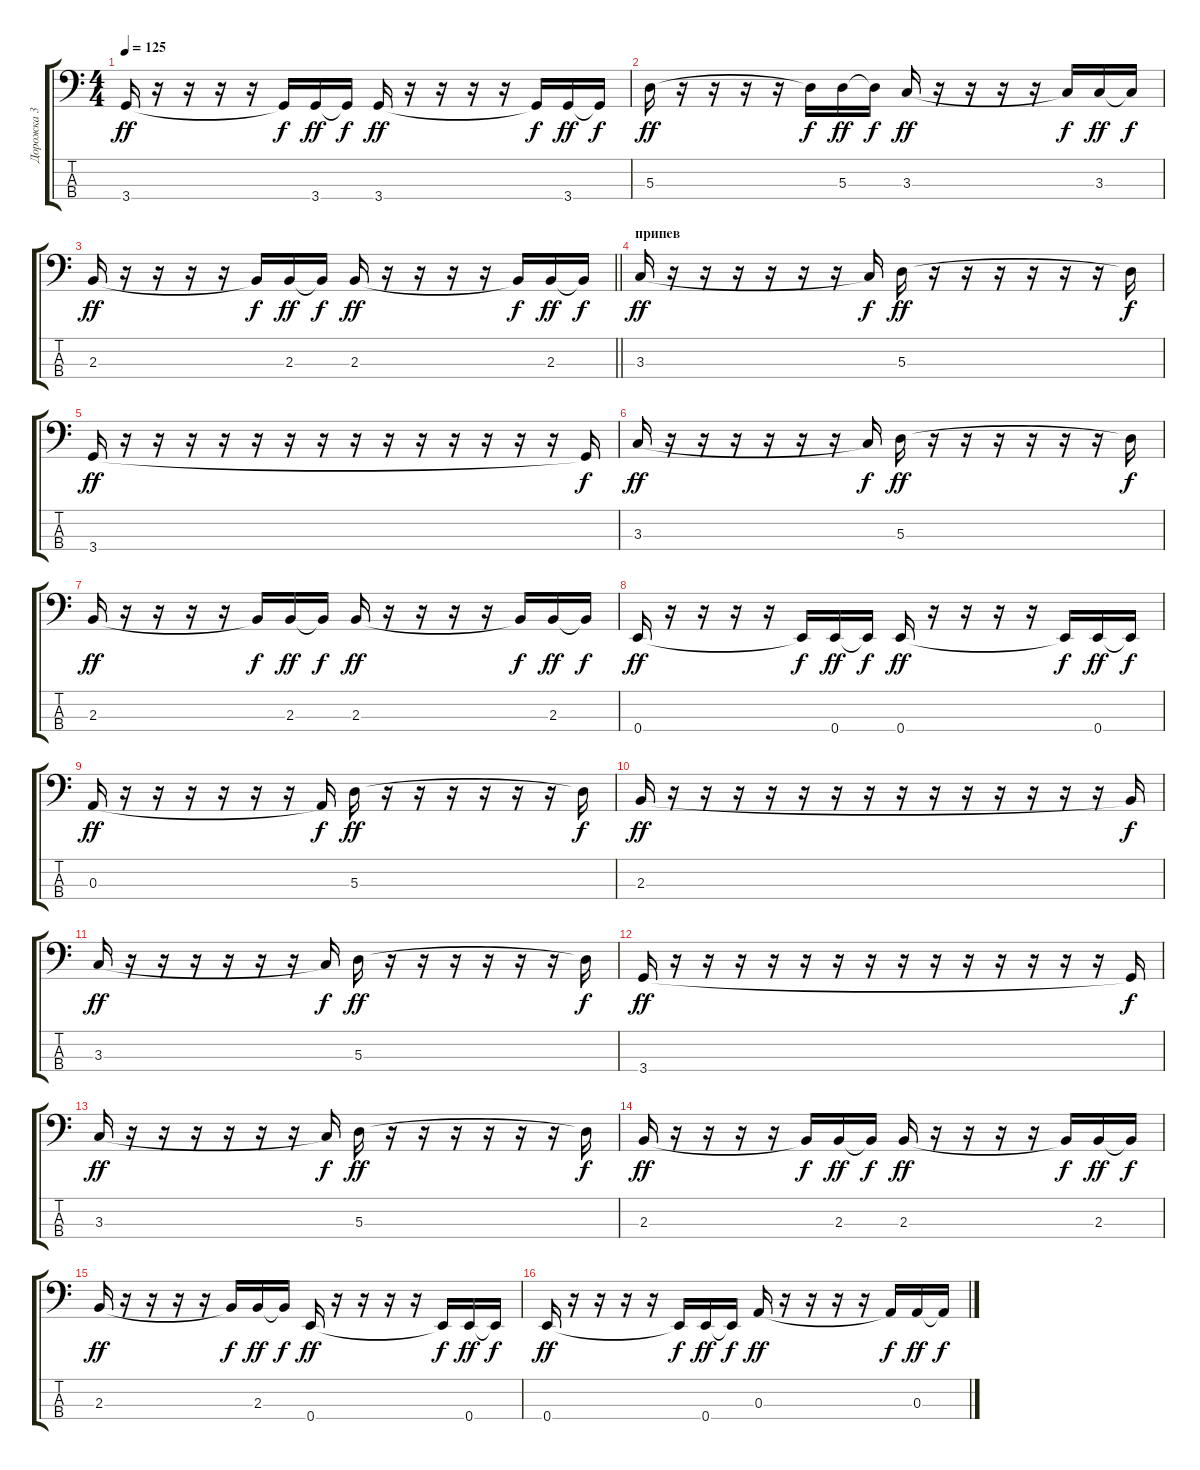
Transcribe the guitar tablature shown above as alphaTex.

\track ("Дорожка 3" "Дорожка 3") {instrument electricbassfinger}
\staff {score tabs}
\tuning (G2 D2 A1 E1) {hide}
\ts (4 4)
\tempo 125
\clef f4
\ks c
3.4.16{dy ff} r.16 r.16 r.16 r.16 3.4{t}.16{dy f} 3.4.16{dy ff} 3.4{t}.16{dy f} 3.4.16{dy ff} r.16 r.16 r.16 r.16 3.4{t}.16{dy f} 3.4.16{dy ff} 3.4{t}.16{dy f} |
5.3.16{dy ff} r.16 r.16 r.16 r.16 5.3{t}.16{dy f} 5.3.16{dy ff} 5.3{t}.16{dy f} 3.3.16{dy ff} r.16 r.16 r.16 r.16 3.3{t}.16{dy f} 3.3.16{dy ff} 3.3{t}.16{dy f} |
\barLineRight lightlight
2.3.16{dy ff} r.16 r.16 r.16 r.16 2.3{t}.16{dy f} 2.3.16{dy ff} 2.3{t}.16{dy f} 2.3.16{dy ff} r.16 r.16 r.16 r.16 2.3{t}.16{dy f} 2.3.16{dy ff} 2.3{t}.16{dy f} |
\section ("" "припев")
3.3.16{dy ff} r.16 r.16 r.16 r.16 r.16 r.16 3.3{t}.16{dy f} 5.3.16{dy ff} r.16 r.16 r.16 r.16 r.16 r.16 5.3{t}.16{dy f} |
3.4.16{dy ff} r.16 r.16 r.16 r.16 r.16 r.16 r.16 r.16 r.16 r.16 r.16 r.16 r.16 r.16 3.4{t}.16{dy f} |
3.3.16{dy ff} r.16 r.16 r.16 r.16 r.16 r.16 3.3{t}.16{dy f} 5.3.16{dy ff} r.16 r.16 r.16 r.16 r.16 r.16 5.3{t}.16{dy f} |
2.3.16{dy ff} r.16 r.16 r.16 r.16 2.3{t}.16{dy f} 2.3.16{dy ff} 2.3{t}.16{dy f} 2.3.16{dy ff} r.16 r.16 r.16 r.16 2.3{t}.16{dy f} 2.3.16{dy ff} 2.3{t}.16{dy f} |
0.4.16{dy ff} r.16 r.16 r.16 r.16 0.4{t}.16{dy f} 0.4.16{dy ff} 0.4{t}.16{dy f} 0.4.16{dy ff} r.16 r.16 r.16 r.16 0.4{t}.16{dy f} 0.4.16{dy ff} 0.4{t}.16{dy f} |
0.3.16{dy ff} r.16 r.16 r.16 r.16 r.16 r.16 0.3{t}.16{dy f} 5.3.16{dy ff} r.16 r.16 r.16 r.16 r.16 r.16 5.3{t}.16{dy f} |
2.3.16{dy ff} r.16 r.16 r.16 r.16 r.16 r.16 r.16 r.16 r.16 r.16 r.16 r.16 r.16 r.16 2.3{t}.16{dy f} |
3.3.16{dy ff} r.16 r.16 r.16 r.16 r.16 r.16 3.3{t}.16{dy f} 5.3.16{dy ff} r.16 r.16 r.16 r.16 r.16 r.16 5.3{t}.16{dy f} |
3.4.16{dy ff} r.16 r.16 r.16 r.16 r.16 r.16 r.16 r.16 r.16 r.16 r.16 r.16 r.16 r.16 3.4{t}.16{dy f} |
3.3.16{dy ff} r.16 r.16 r.16 r.16 r.16 r.16 3.3{t}.16{dy f} 5.3.16{dy ff} r.16 r.16 r.16 r.16 r.16 r.16 5.3{t}.16{dy f} |
2.3.16{dy ff} r.16 r.16 r.16 r.16 2.3{t}.16{dy f} 2.3.16{dy ff} 2.3{t}.16{dy f} 2.3.16{dy ff} r.16 r.16 r.16 r.16 2.3{t}.16{dy f} 2.3.16{dy ff} 2.3{t}.16{dy f} |
2.3.16{dy ff} r.16 r.16 r.16 r.16 2.3{t}.16{dy f} 2.3.16{dy ff} 2.3{t}.16{dy f} 0.4.16{dy ff} r.16 r.16 r.16 r.16 0.4{t}.16{dy f} 0.4.16{dy ff} 0.4{t}.16{dy f} |
0.4.16{dy ff} r.16 r.16 r.16 r.16 0.4{t}.16{dy f} 0.4.16{dy ff} 0.4{t}.16{dy f} 0.3.16{dy ff} r.16 r.16 r.16 r.16 0.3{t}.16{dy f} 0.3.16{dy ff} 0.3{t}.16{dy f}
